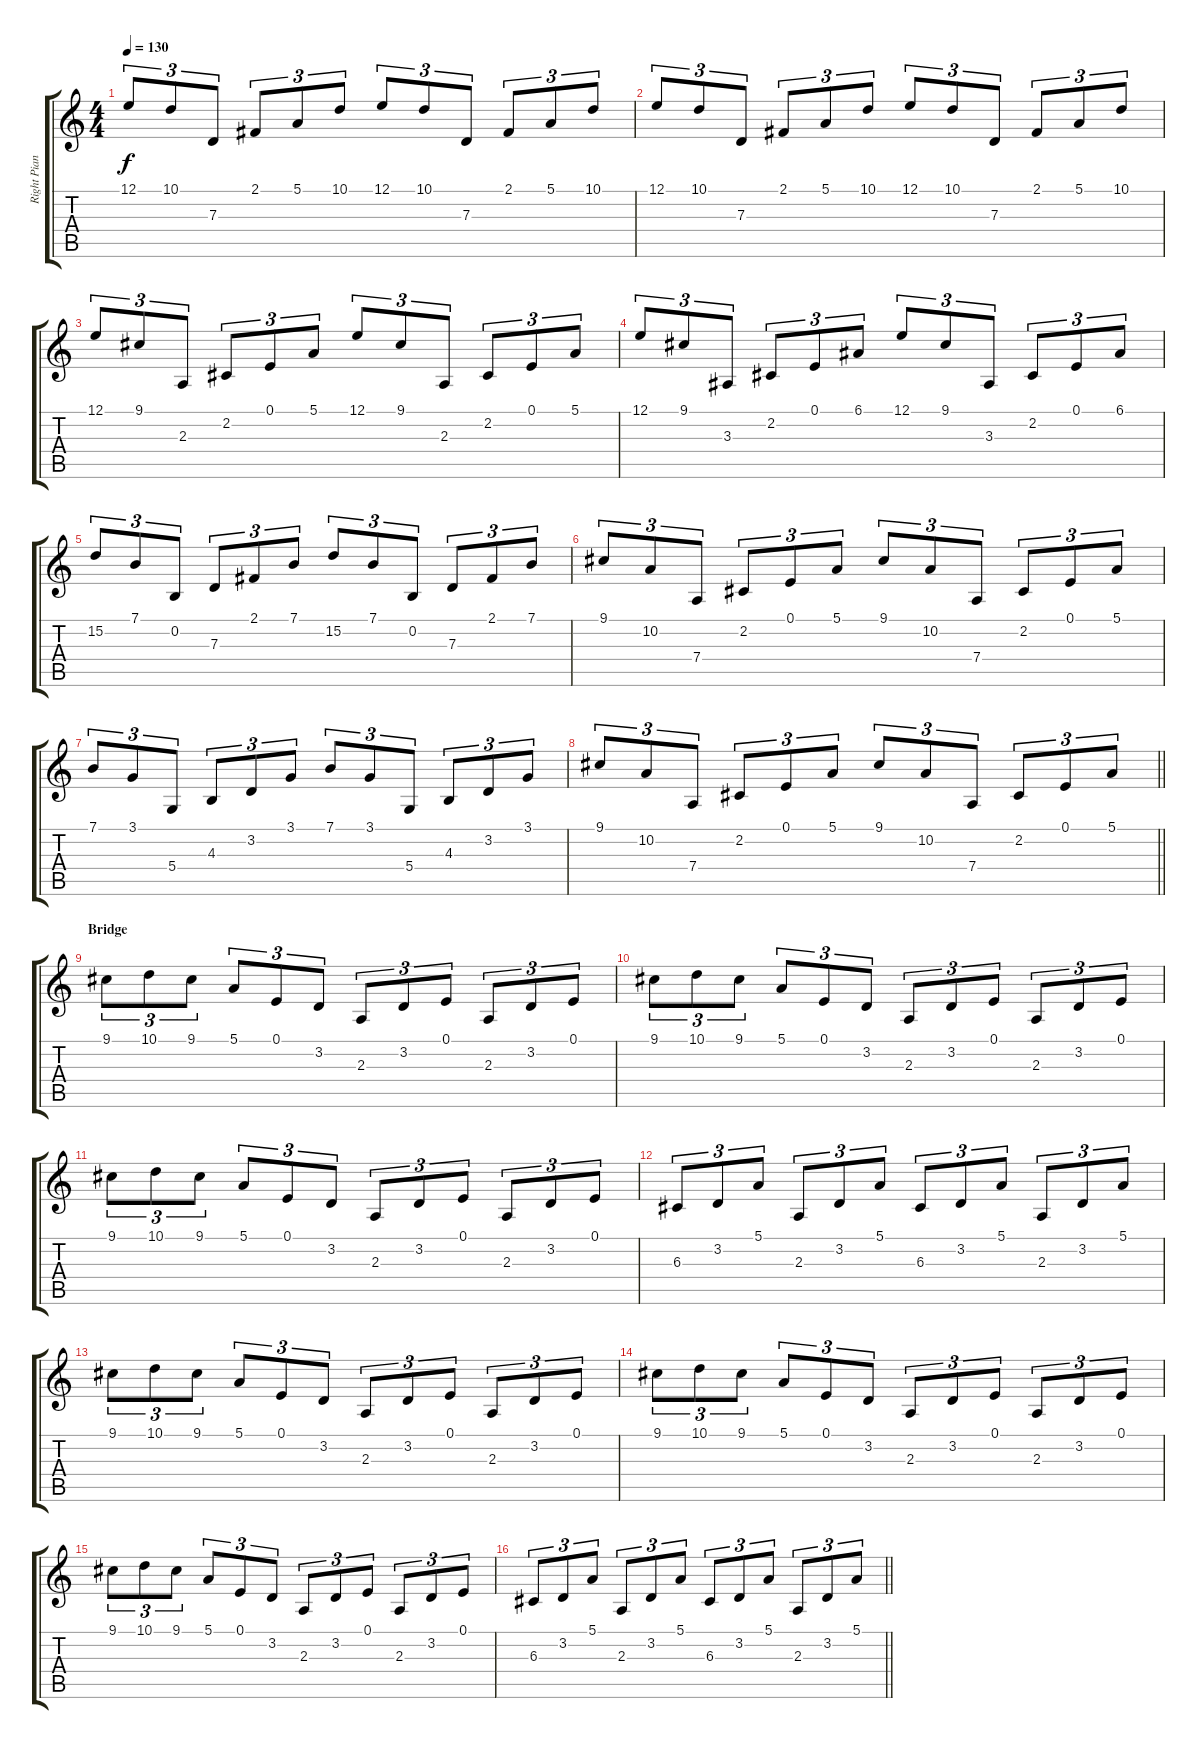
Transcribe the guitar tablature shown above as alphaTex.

\track ("Right Piano" "Right Pian") {instrument acousticgrandpiano}
\staff {score tabs}
\tuning (E4 B3 G3 D3 A2 E2) {hide}
\ts (4 4)
\tempo 130
\clef g2
\ks c
12.1.8{tu (3 2) dy f} 10.1.8{tu (3 2)} 7.3.8{tu (3 2)} 2.1.8{tu (3 2)} 5.1.8{tu (3 2)} 10.1.8{tu (3 2)} 12.1.8{tu (3 2)} 10.1.8{tu (3 2)} 7.3.8{tu (3 2)} 2.1.8{tu (3 2)} 5.1.8{tu (3 2)} 10.1.8{tu (3 2)} |
12.1.8{tu (3 2)} 10.1.8{tu (3 2)} 7.3.8{tu (3 2)} 2.1.8{tu (3 2)} 5.1.8{tu (3 2)} 10.1.8{tu (3 2)} 12.1.8{tu (3 2)} 10.1.8{tu (3 2)} 7.3.8{tu (3 2)} 2.1.8{tu (3 2)} 5.1.8{tu (3 2)} 10.1.8{tu (3 2)} |
12.1.8{tu (3 2)} 9.1.8{tu (3 2)} 2.3.8{tu (3 2)} 2.2.8{tu (3 2)} 0.1.8{tu (3 2)} 5.1.8{tu (3 2)} 12.1.8{tu (3 2)} 9.1.8{tu (3 2)} 2.3.8{tu (3 2)} 2.2.8{tu (3 2)} 0.1.8{tu (3 2)} 5.1.8{tu (3 2)} |
12.1.8{tu (3 2)} 9.1.8{tu (3 2)} 3.3.8{tu (3 2)} 2.2.8{tu (3 2)} 0.1.8{tu (3 2)} 6.1.8{tu (3 2)} 12.1.8{tu (3 2)} 9.1.8{tu (3 2)} 3.3.8{tu (3 2)} 2.2.8{tu (3 2)} 0.1.8{tu (3 2)} 6.1.8{tu (3 2)} |
15.2.8{tu (3 2)} 7.1.8{tu (3 2)} 0.2.8{tu (3 2)} 7.3.8{tu (3 2)} 2.1.8{tu (3 2)} 7.1.8{tu (3 2)} 15.2.8{tu (3 2)} 7.1.8{tu (3 2)} 0.2.8{tu (3 2)} 7.3.8{tu (3 2)} 2.1.8{tu (3 2)} 7.1.8{tu (3 2)} |
9.1.8{tu (3 2)} 10.2.8{tu (3 2)} 7.4.8{tu (3 2)} 2.2.8{tu (3 2)} 0.1.8{tu (3 2)} 5.1.8{tu (3 2)} 9.1.8{tu (3 2)} 10.2.8{tu (3 2)} 7.4.8{tu (3 2)} 2.2.8{tu (3 2)} 0.1.8{tu (3 2)} 5.1.8{tu (3 2)} |
7.1.8{tu (3 2)} 3.1.8{tu (3 2)} 5.4.8{tu (3 2)} 4.3.8{tu (3 2)} 3.2.8{tu (3 2)} 3.1.8{tu (3 2)} 7.1.8{tu (3 2)} 3.1.8{tu (3 2)} 5.4.8{tu (3 2)} 4.3.8{tu (3 2)} 3.2.8{tu (3 2)} 3.1.8{tu (3 2)} |
\barLineRight lightlight
9.1.8{tu (3 2)} 10.2.8{tu (3 2)} 7.4.8{tu (3 2)} 2.2.8{tu (3 2)} 0.1.8{tu (3 2)} 5.1.8{tu (3 2)} 9.1.8{tu (3 2)} 10.2.8{tu (3 2)} 7.4.8{tu (3 2)} 2.2.8{tu (3 2)} 0.1.8{tu (3 2)} 5.1.8{tu (3 2)} |
\section ("" "Bridge")
9.1.8{tu (3 2)} 10.1.8{tu (3 2)} 9.1.8{tu (3 2)} 5.1.8{tu (3 2)} 0.1.8{tu (3 2)} 3.2.8{tu (3 2)} 2.3.8{tu (3 2)} 3.2.8{tu (3 2)} 0.1.8{tu (3 2)} 2.3.8{tu (3 2)} 3.2.8{tu (3 2)} 0.1.8{tu (3 2)} |
9.1.8{tu (3 2)} 10.1.8{tu (3 2)} 9.1.8{tu (3 2)} 5.1.8{tu (3 2)} 0.1.8{tu (3 2)} 3.2.8{tu (3 2)} 2.3.8{tu (3 2)} 3.2.8{tu (3 2)} 0.1.8{tu (3 2)} 2.3.8{tu (3 2)} 3.2.8{tu (3 2)} 0.1.8{tu (3 2)} |
9.1.8{tu (3 2)} 10.1.8{tu (3 2)} 9.1.8{tu (3 2)} 5.1.8{tu (3 2)} 0.1.8{tu (3 2)} 3.2.8{tu (3 2)} 2.3.8{tu (3 2)} 3.2.8{tu (3 2)} 0.1.8{tu (3 2)} 2.3.8{tu (3 2)} 3.2.8{tu (3 2)} 0.1.8{tu (3 2)} |
6.3.8{tu (3 2)} 3.2.8{tu (3 2)} 5.1.8{tu (3 2)} 2.3.8{tu (3 2)} 3.2.8{tu (3 2)} 5.1.8{tu (3 2)} 6.3.8{tu (3 2)} 3.2.8{tu (3 2)} 5.1.8{tu (3 2)} 2.3.8{tu (3 2)} 3.2.8{tu (3 2)} 5.1.8{tu (3 2)} |
9.1.8{tu (3 2)} 10.1.8{tu (3 2)} 9.1.8{tu (3 2)} 5.1.8{tu (3 2)} 0.1.8{tu (3 2)} 3.2.8{tu (3 2)} 2.3.8{tu (3 2)} 3.2.8{tu (3 2)} 0.1.8{tu (3 2)} 2.3.8{tu (3 2)} 3.2.8{tu (3 2)} 0.1.8{tu (3 2)} |
9.1.8{tu (3 2)} 10.1.8{tu (3 2)} 9.1.8{tu (3 2)} 5.1.8{tu (3 2)} 0.1.8{tu (3 2)} 3.2.8{tu (3 2)} 2.3.8{tu (3 2)} 3.2.8{tu (3 2)} 0.1.8{tu (3 2)} 2.3.8{tu (3 2)} 3.2.8{tu (3 2)} 0.1.8{tu (3 2)} |
9.1.8{tu (3 2)} 10.1.8{tu (3 2)} 9.1.8{tu (3 2)} 5.1.8{tu (3 2)} 0.1.8{tu (3 2)} 3.2.8{tu (3 2)} 2.3.8{tu (3 2)} 3.2.8{tu (3 2)} 0.1.8{tu (3 2)} 2.3.8{tu (3 2)} 3.2.8{tu (3 2)} 0.1.8{tu (3 2)} |
\barLineRight lightlight
6.3.8{tu (3 2)} 3.2.8{tu (3 2)} 5.1.8{tu (3 2)} 2.3.8{tu (3 2)} 3.2.8{tu (3 2)} 5.1.8{tu (3 2)} 6.3.8{tu (3 2)} 3.2.8{tu (3 2)} 5.1.8{tu (3 2)} 2.3.8{tu (3 2)} 3.2.8{tu (3 2)} 5.1.8{tu (3 2)}
